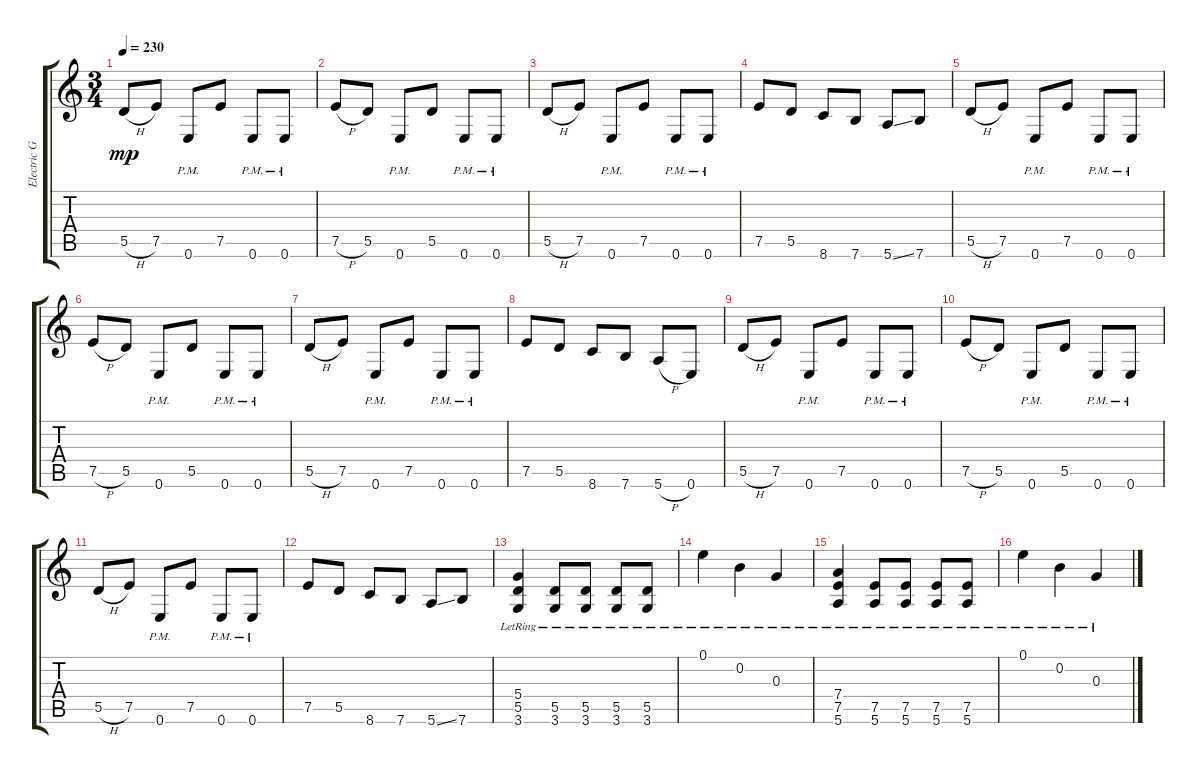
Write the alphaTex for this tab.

\track ("Electric Guitar" "Electric G") {instrument overdrivenguitar}
\staff {score tabs}
\tuning (E4 B3 G3 D3 A2 E2) {hide}
\ts (3 4)
\tempo 230
\clef g2
\ks c
5.5{h}.8{dy mp instrument overdrivenguitar} 7.5.8 0.6{pm}.8 7.5.8 0.6{pm}.8 0.6{pm}.8 |
7.5{h}.8 5.5.8 0.6{pm}.8 5.5.8 0.6{pm}.8 0.6{pm}.8 |
5.5{h}.8 7.5.8 0.6{pm}.8 7.5.8 0.6{pm}.8 0.6{pm}.8 |
7.5.8 5.5.8 8.6.8 7.6.8 5.6{ss}.8 7.6.8 |
5.5{h}.8 7.5.8 0.6{pm}.8 7.5.8 0.6{pm}.8 0.6{pm}.8 |
7.5{h}.8 5.5.8 0.6{pm}.8 5.5.8 0.6{pm}.8 0.6{pm}.8 |
5.5{h}.8 7.5.8 0.6{pm}.8 7.5.8 0.6{pm}.8 0.6{pm}.8 |
7.5.8 5.5.8 8.6.8 7.6.8 5.6{h}.8 0.6.8 |
5.5{h}.8 7.5.8 0.6{pm}.8 7.5.8 0.6{pm}.8 0.6{pm}.8 |
7.5{h}.8 5.5.8 0.6{pm}.8 5.5.8 0.6{pm}.8 0.6{pm}.8 |
5.5{h}.8 7.5.8 0.6{pm}.8 7.5.8 0.6{pm}.8 0.6{pm}.8 |
7.5.8 5.5.8 8.6.8 7.6.8 5.6{ss}.8 7.6.8 |
(5.4{lr} 5.5{lr} 3.6{lr}).4 (5.5{lr} 3.6{lr}).8 (5.5{lr} 3.6{lr}).8 (5.5{lr} 3.6{lr}).8 (5.5{lr} 3.6{lr}).8 |
0.1{lr}.4 0.2{lr}.4 0.3{lr}.4 |
(7.4{lr} 7.5{lr} 5.6{lr}).4 (7.5{lr} 5.6{lr}).8 (7.5{lr} 5.6{lr}).8 (7.5{lr} 5.6{lr}).8 (7.5{lr} 5.6{lr}).8 |
0.1{lr}.4 0.2{lr}.4 0.3{lr}.4
